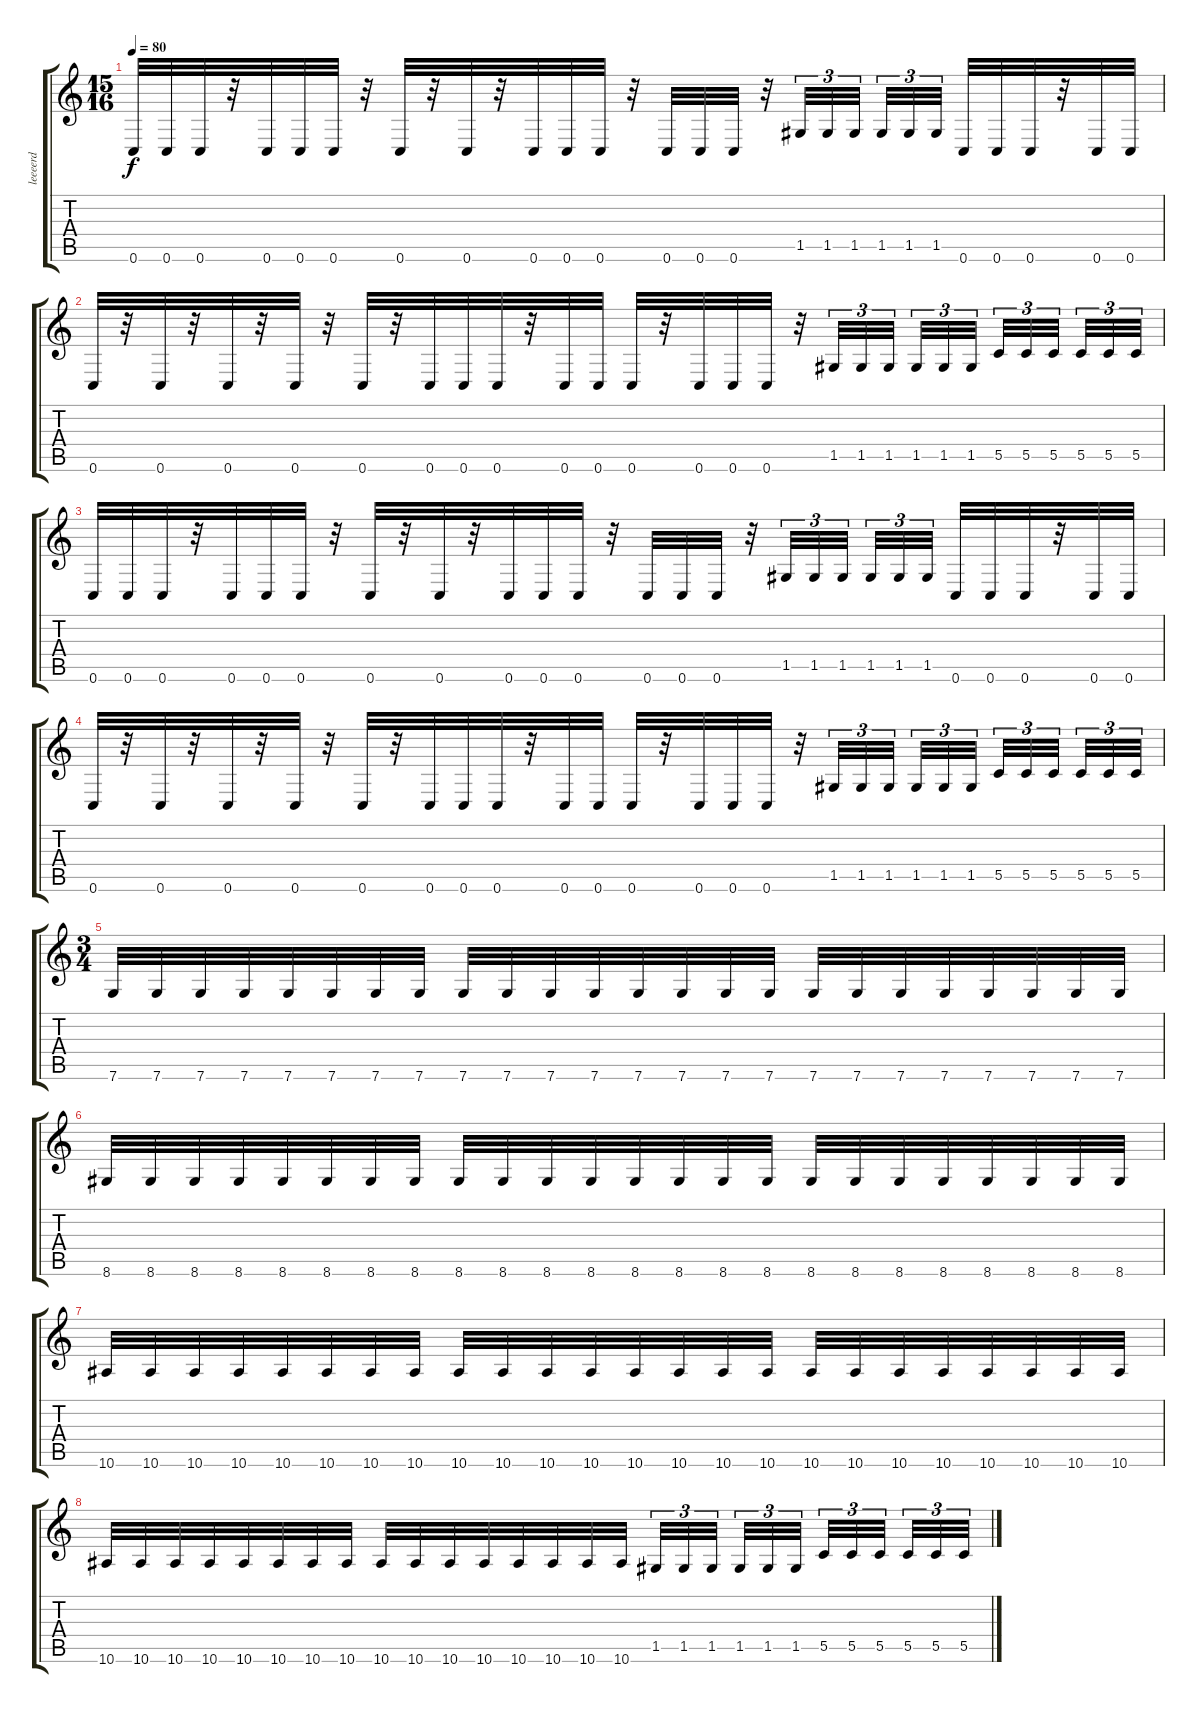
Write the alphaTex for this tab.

\track ("leeeerd" "leeeerd") {instrument distortionguitar}
\staff {score tabs}
\tuning (D4 A3 F3 C3 G2 C2) {hide}
\ts (15 16)
\tempo 80
\clef g2
\ks c
0.6.32{dy f} 0.6.32 0.6.32 r.32 0.6.32 0.6.32 0.6.32 r.32 0.6.32 r.32 0.6.32 r.32 0.6.32 0.6.32 0.6.32 r.32 0.6.32 0.6.32 0.6.32 r.32 1.5.32{tu (3 2)} 1.5.32{tu (3 2)} 1.5.32{tu (3 2)} 1.5.32{tu (3 2)} 1.5.32{tu (3 2)} 1.5.32{tu (3 2)} 0.6.32 0.6.32 0.6.32 r.32 0.6.32 0.6.32 |
0.6.32 r.32 0.6.32 r.32 0.6.32 r.32 0.6.32 r.32 0.6.32 r.32 0.6.32 0.6.32 0.6.32 r.32 0.6.32 0.6.32 0.6.32 r.32 0.6.32 0.6.32 0.6.32 r.32 1.5.32{tu (3 2)} 1.5.32{tu (3 2)} 1.5.32{tu (3 2)} 1.5.32{tu (3 2)} 1.5.32{tu (3 2)} 1.5.32{tu (3 2)} 5.5.32{tu (3 2)} 5.5.32{tu (3 2)} 5.5.32{tu (3 2)} 5.5.32{tu (3 2)} 5.5.32{tu (3 2)} 5.5.32{tu (3 2)} |
0.6.32 0.6.32 0.6.32 r.32 0.6.32 0.6.32 0.6.32 r.32 0.6.32 r.32 0.6.32 r.32 0.6.32 0.6.32 0.6.32 r.32 0.6.32 0.6.32 0.6.32 r.32 1.5.32{tu (3 2)} 1.5.32{tu (3 2)} 1.5.32{tu (3 2)} 1.5.32{tu (3 2)} 1.5.32{tu (3 2)} 1.5.32{tu (3 2)} 0.6.32 0.6.32 0.6.32 r.32 0.6.32 0.6.32 |
0.6.32 r.32 0.6.32 r.32 0.6.32 r.32 0.6.32 r.32 0.6.32 r.32 0.6.32 0.6.32 0.6.32 r.32 0.6.32 0.6.32 0.6.32 r.32 0.6.32 0.6.32 0.6.32 r.32 1.5.32{tu (3 2)} 1.5.32{tu (3 2)} 1.5.32{tu (3 2)} 1.5.32{tu (3 2)} 1.5.32{tu (3 2)} 1.5.32{tu (3 2)} 5.5.32{tu (3 2)} 5.5.32{tu (3 2)} 5.5.32{tu (3 2)} 5.5.32{tu (3 2)} 5.5.32{tu (3 2)} 5.5.32{tu (3 2)} |
\ts (3 4)
7.6.32 7.6.32 7.6.32 7.6.32 7.6.32 7.6.32 7.6.32 7.6.32 7.6.32 7.6.32 7.6.32 7.6.32 7.6.32 7.6.32 7.6.32 7.6.32 7.6.32 7.6.32 7.6.32 7.6.32 7.6.32 7.6.32 7.6.32 7.6.32 |
8.6.32 8.6.32 8.6.32 8.6.32 8.6.32 8.6.32 8.6.32 8.6.32 8.6.32 8.6.32 8.6.32 8.6.32 8.6.32 8.6.32 8.6.32 8.6.32 8.6.32 8.6.32 8.6.32 8.6.32 8.6.32 8.6.32 8.6.32 8.6.32 |
10.6.32 10.6.32 10.6.32 10.6.32 10.6.32 10.6.32 10.6.32 10.6.32 10.6.32 10.6.32 10.6.32 10.6.32 10.6.32 10.6.32 10.6.32 10.6.32 10.6.32 10.6.32 10.6.32 10.6.32 10.6.32 10.6.32 10.6.32 10.6.32 |
10.6.32 10.6.32 10.6.32 10.6.32 10.6.32 10.6.32 10.6.32 10.6.32 10.6.32 10.6.32 10.6.32 10.6.32 10.6.32 10.6.32 10.6.32 10.6.32 1.5.32{tu (3 2)} 1.5.32{tu (3 2)} 1.5.32{tu (3 2)} 1.5.32{tu (3 2)} 1.5.32{tu (3 2)} 1.5.32{tu (3 2)} 5.5.32{tu (3 2)} 5.5.32{tu (3 2)} 5.5.32{tu (3 2)} 5.5.32{tu (3 2)} 5.5.32{tu (3 2)} 5.5.32{tu (3 2)}
